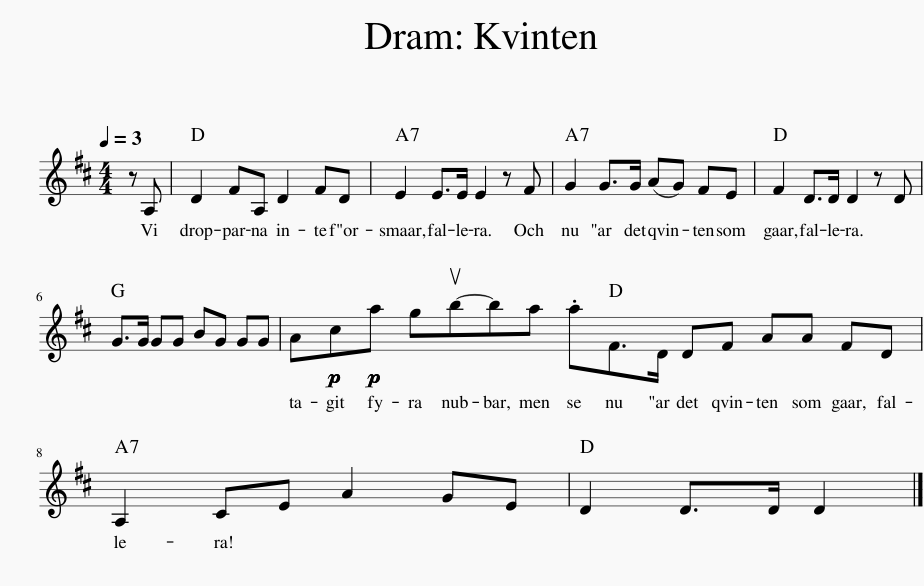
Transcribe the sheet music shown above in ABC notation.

X:1
L:1/8
Q:1/4=3
M:4/4
I:linebreak $
K:D
V:1 treble
V:1
 z A, | D2 FA, D2 FD | E2 E>E E2 z F | G2 G>G (AG) FE | F2 D>D D2 z D |$ %5
 G>G GG BG GG | A!p!!p!c!p!!p!a gub-ba .aF>D DF AA FD |$ A,2 CE A2 GE | D2 D>D D2 |] %9
